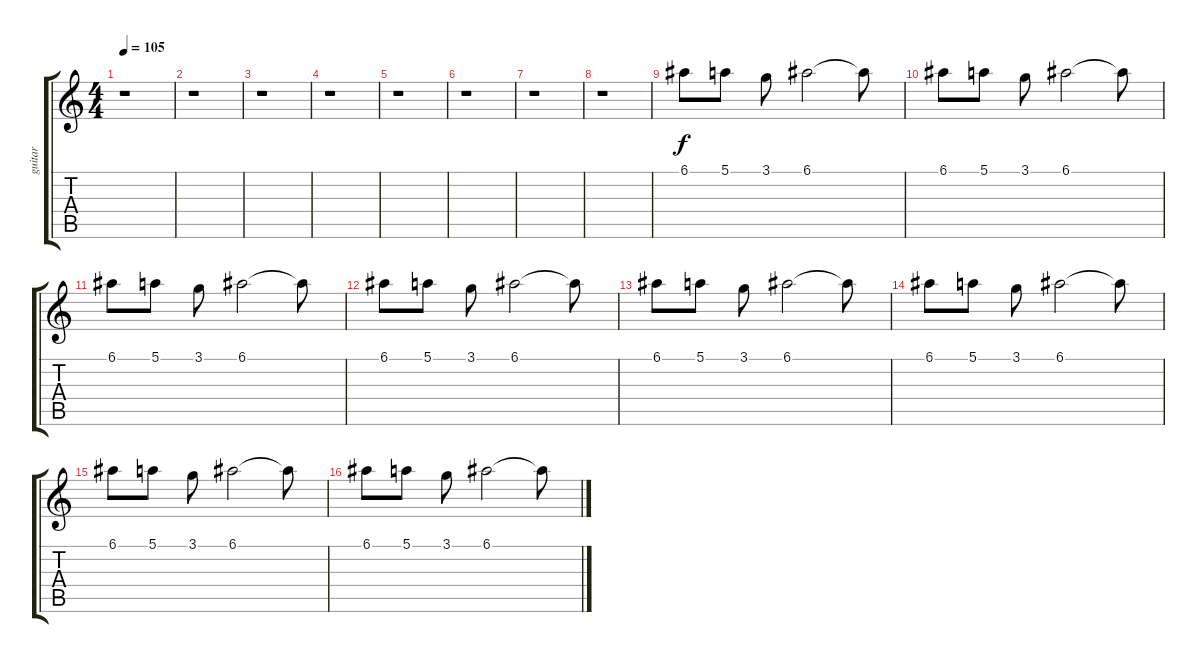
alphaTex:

\track ("guitar" "guitar") {instrument distortionguitar}
\staff {score tabs}
\tuning (E4 B3 G3 D3 A2 E2) {hide}
\ts (4 4)
\tempo 105
\clef g2
\ks c
r.1{dy f} |
r.1 |
r.1 |
r.1 |
r.1 |
r.1 |
r.1 |
r.1 |
6.1.8 5.1.8 3.1.8 6.1.2 6.1{t}.8 |
6.1.8 5.1.8 3.1.8 6.1.2 6.1{t}.8 |
6.1.8 5.1.8 3.1.8 6.1.2 6.1{t}.8 |
6.1.8 5.1.8 3.1.8 6.1.2 6.1{t}.8 |
6.1.8 5.1.8 3.1.8 6.1.2 6.1{t}.8 |
6.1.8 5.1.8 3.1.8 6.1.2 6.1{t}.8 |
6.1.8 5.1.8 3.1.8 6.1.2 6.1{t}.8 |
6.1.8 5.1.8 3.1.8 6.1.2 6.1{t}.8
